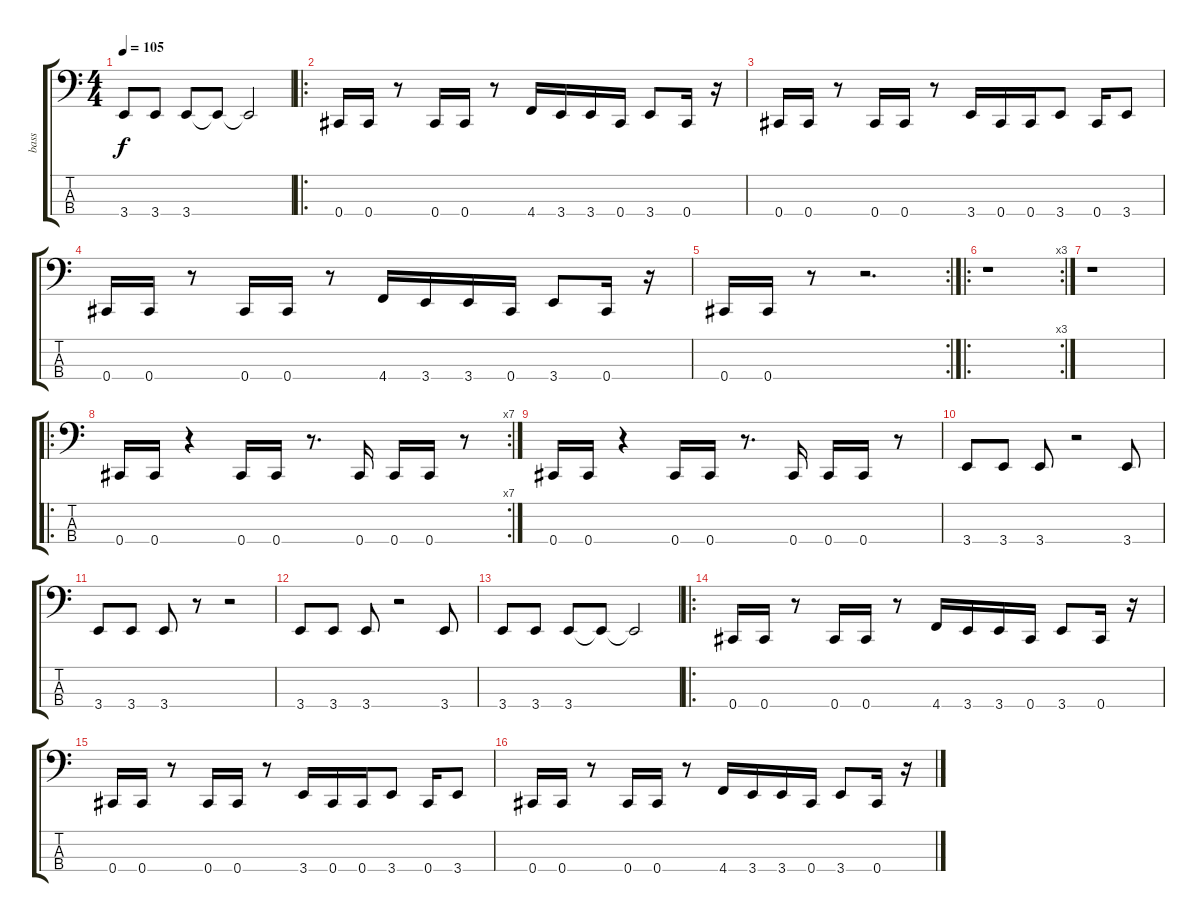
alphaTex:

\track ("bass" "bass") {instrument electricbassfinger}
\staff {score tabs}
\tuning (E2 B1 Gb1 Db1) {hide}
\ts (4 4)
\tempo 105
\clef f4
\ks c
3.4.8{dy f} 3.4.8 3.4.8 3.4{t}.8 3.4{t}.2 |
\ro
0.4.16 0.4.16 r.8 0.4.16 0.4.16 r.8 4.4.16 3.4.16 3.4.16 0.4.16 3.4.8 0.4.16 r.16 |
0.4.16 0.4.16 r.8 0.4.16 0.4.16 r.8 3.4.16 0.4.16 0.4.16 3.4.8 0.4.16 3.4.8 |
0.4.16 0.4.16 r.8 0.4.16 0.4.16 r.8 4.4.16 3.4.16 3.4.16 0.4.16 3.4.8 0.4.16 r.16 |
\rc 2
0.4.16 0.4.16 r.8 r.2{d} |
\ro
\rc 3
r.1 |
r.1 |
\ro
\rc 7
0.4.16 0.4.16 r.4 0.4.16 0.4.16 r.8{d} 0.4.16 0.4.16 0.4.16 r.8 |
0.4.16 0.4.16 r.4 0.4.16 0.4.16 r.8{d} 0.4.16 0.4.16 0.4.16 r.8 |
3.4.8 3.4.8 3.4.8 r.2 3.4.8 |
3.4.8 3.4.8 3.4.8 r.8 r.2 |
3.4.8 3.4.8 3.4.8 r.2 3.4.8 |
3.4.8 3.4.8 3.4.8 3.4{t}.8 3.4{t}.2 |
\ro
0.4.16 0.4.16 r.8 0.4.16 0.4.16 r.8 4.4.16 3.4.16 3.4.16 0.4.16 3.4.8 0.4.16 r.16 |
0.4.16 0.4.16 r.8 0.4.16 0.4.16 r.8 3.4.16 0.4.16 0.4.16 3.4.8 0.4.16 3.4.8 |
0.4.16 0.4.16 r.8 0.4.16 0.4.16 r.8 4.4.16 3.4.16 3.4.16 0.4.16 3.4.8 0.4.16 r.16
